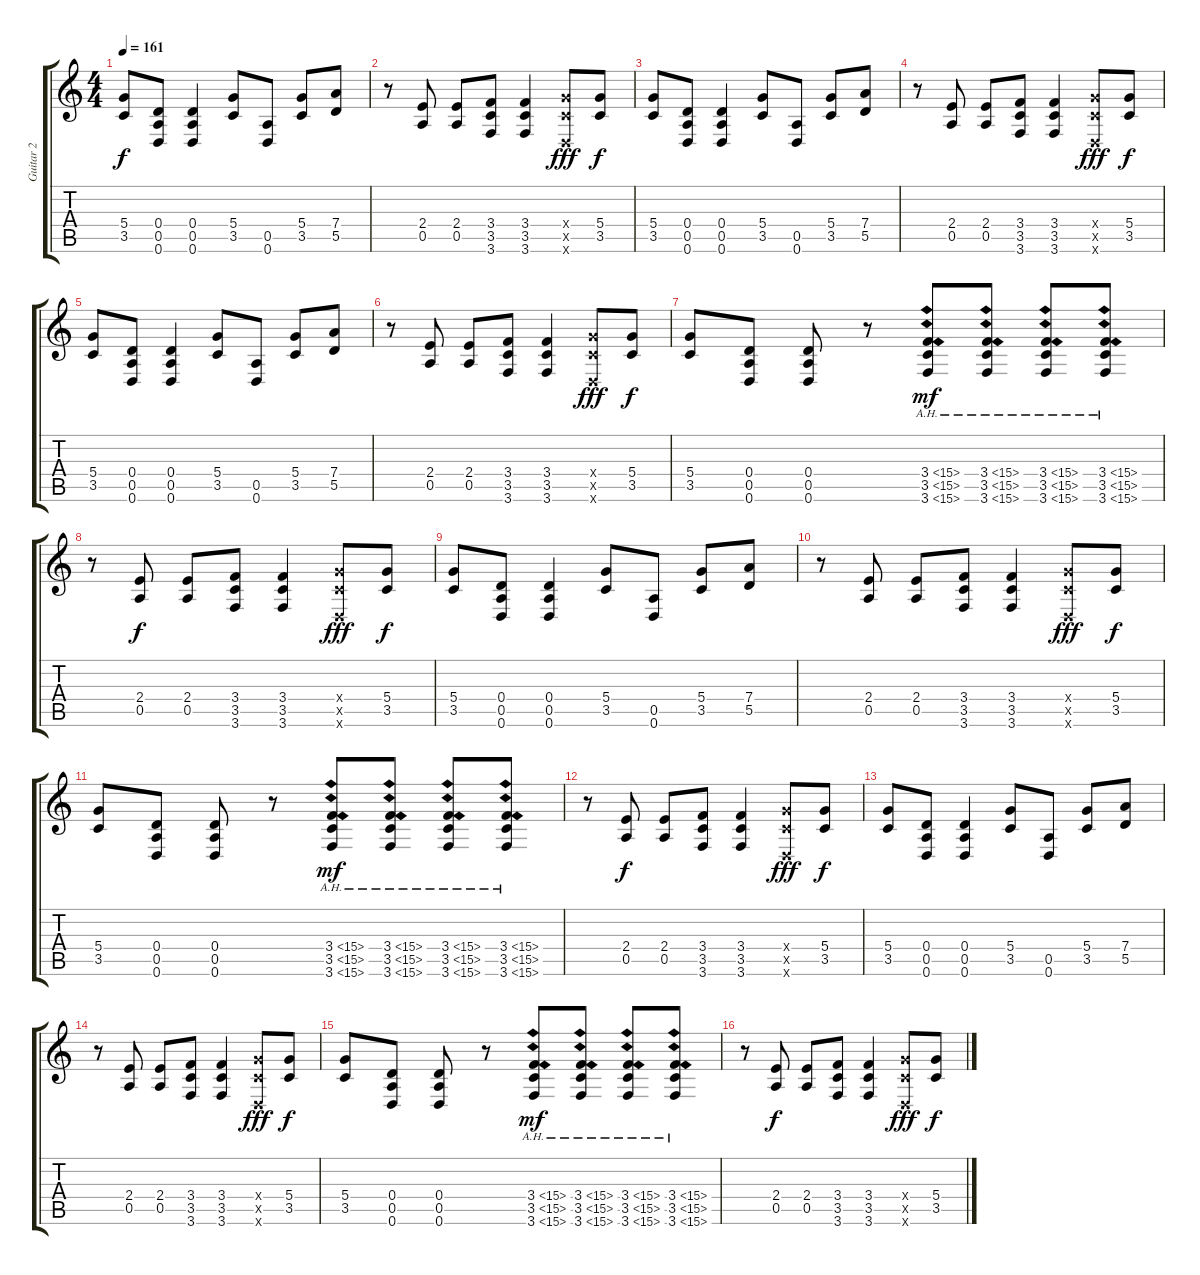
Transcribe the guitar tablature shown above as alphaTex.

\track ("Guitar 2" "Guitar 2") {instrument overdrivenguitar}
\staff {score tabs}
\tuning (E4 B3 G3 D3 A2 D2) {hide}
\ts (4 4)
\tempo 161
\clef g2
\ks c
(5.4 3.5).8{dy f} (0.4 0.5 0.6).8 (0.4 0.5 0.6).4 (5.4 3.5).8 (0.5 0.6).8 (5.4 3.5).8 (7.4 5.5).8 |
r.8 (2.4 0.5).8 (2.4 0.5).8 (3.4 3.5 3.6).8 (3.4 3.5 3.6).4 (5.4{x} 3.5{x} 0.6{x}).8{dy fff} (5.4 3.5).8{dy f} |
(5.4 3.5).8 (0.4 0.5 0.6).8 (0.4 0.5 0.6).4 (5.4 3.5).8 (0.5 0.6).8 (5.4 3.5).8 (7.4 5.5).8 |
r.8 (2.4 0.5).8 (2.4 0.5).8 (3.4 3.5 3.6).8 (3.4 3.5 3.6).4 (5.4{x} 3.5{x} 0.6{x}).8{dy fff} (5.4 3.5).8{dy f} |
(5.4 3.5).8 (0.4 0.5 0.6).8 (0.4 0.5 0.6).4 (5.4 3.5).8 (0.5 0.6).8 (5.4 3.5).8 (7.4 5.5).8 |
r.8 (2.4 0.5).8 (2.4 0.5).8 (3.4 3.5 3.6).8 (3.4 3.5 3.6).4 (5.4{x} 3.5{x} 0.6{x}).8{dy fff} (5.4 3.5).8{dy f} |
(5.4 3.5).8 (0.4 0.5 0.6).8 (0.4 0.5 0.6).8 r.8 (3.4{ah 12} 3.5{ah 12} 3.6{ah 12}).8{dy mf} (3.4{ah 12} 3.5{ah 12} 3.6{ah 12}).8 (3.4{ah 12} 3.5{ah 12} 3.6{ah 12}).8 (3.4{ah 12} 3.5{ah 12} 3.6{ah 12}).8 |
r.8 (2.4 0.5).8{dy f} (2.4 0.5).8 (3.4 3.5 3.6).8 (3.4 3.5 3.6).4 (5.4{x} 3.5{x} 0.6{x}).8{dy fff} (5.4 3.5).8{dy f} |
(5.4 3.5).8 (0.4 0.5 0.6).8 (0.4 0.5 0.6).4 (5.4 3.5).8 (0.5 0.6).8 (5.4 3.5).8 (7.4 5.5).8 |
r.8 (2.4 0.5).8 (2.4 0.5).8 (3.4 3.5 3.6).8 (3.4 3.5 3.6).4 (5.4{x} 3.5{x} 0.6{x}).8{dy fff} (5.4 3.5).8{dy f} |
(5.4 3.5).8 (0.4 0.5 0.6).8 (0.4 0.5 0.6).8 r.8 (3.4{ah 12} 3.5{ah 12} 3.6{ah 12}).8{dy mf} (3.4{ah 12} 3.5{ah 12} 3.6{ah 12}).8 (3.4{ah 12} 3.5{ah 12} 3.6{ah 12}).8 (3.4{ah 12} 3.5{ah 12} 3.6{ah 12}).8 |
r.8 (2.4 0.5).8{dy f} (2.4 0.5).8 (3.4 3.5 3.6).8 (3.4 3.5 3.6).4 (5.4{x} 3.5{x} 0.6{x}).8{dy fff} (5.4 3.5).8{dy f} |
(5.4 3.5).8 (0.4 0.5 0.6).8 (0.4 0.5 0.6).4 (5.4 3.5).8 (0.5 0.6).8 (5.4 3.5).8 (7.4 5.5).8 |
r.8 (2.4 0.5).8 (2.4 0.5).8 (3.4 3.5 3.6).8 (3.4 3.5 3.6).4 (5.4{x} 3.5{x} 0.6{x}).8{dy fff} (5.4 3.5).8{dy f} |
(5.4 3.5).8 (0.4 0.5 0.6).8 (0.4 0.5 0.6).8 r.8 (3.4{ah 12} 3.5{ah 12} 3.6{ah 12}).8{dy mf} (3.4{ah 12} 3.5{ah 12} 3.6{ah 12}).8 (3.4{ah 12} 3.5{ah 12} 3.6{ah 12}).8 (3.4{ah 12} 3.5{ah 12} 3.6{ah 12}).8 |
r.8 (2.4 0.5).8{dy f} (2.4 0.5).8 (3.4 3.5 3.6).8 (3.4 3.5 3.6).4 (5.4{x} 3.5{x} 0.6{x}).8{dy fff} (5.4 3.5).8{dy f}
